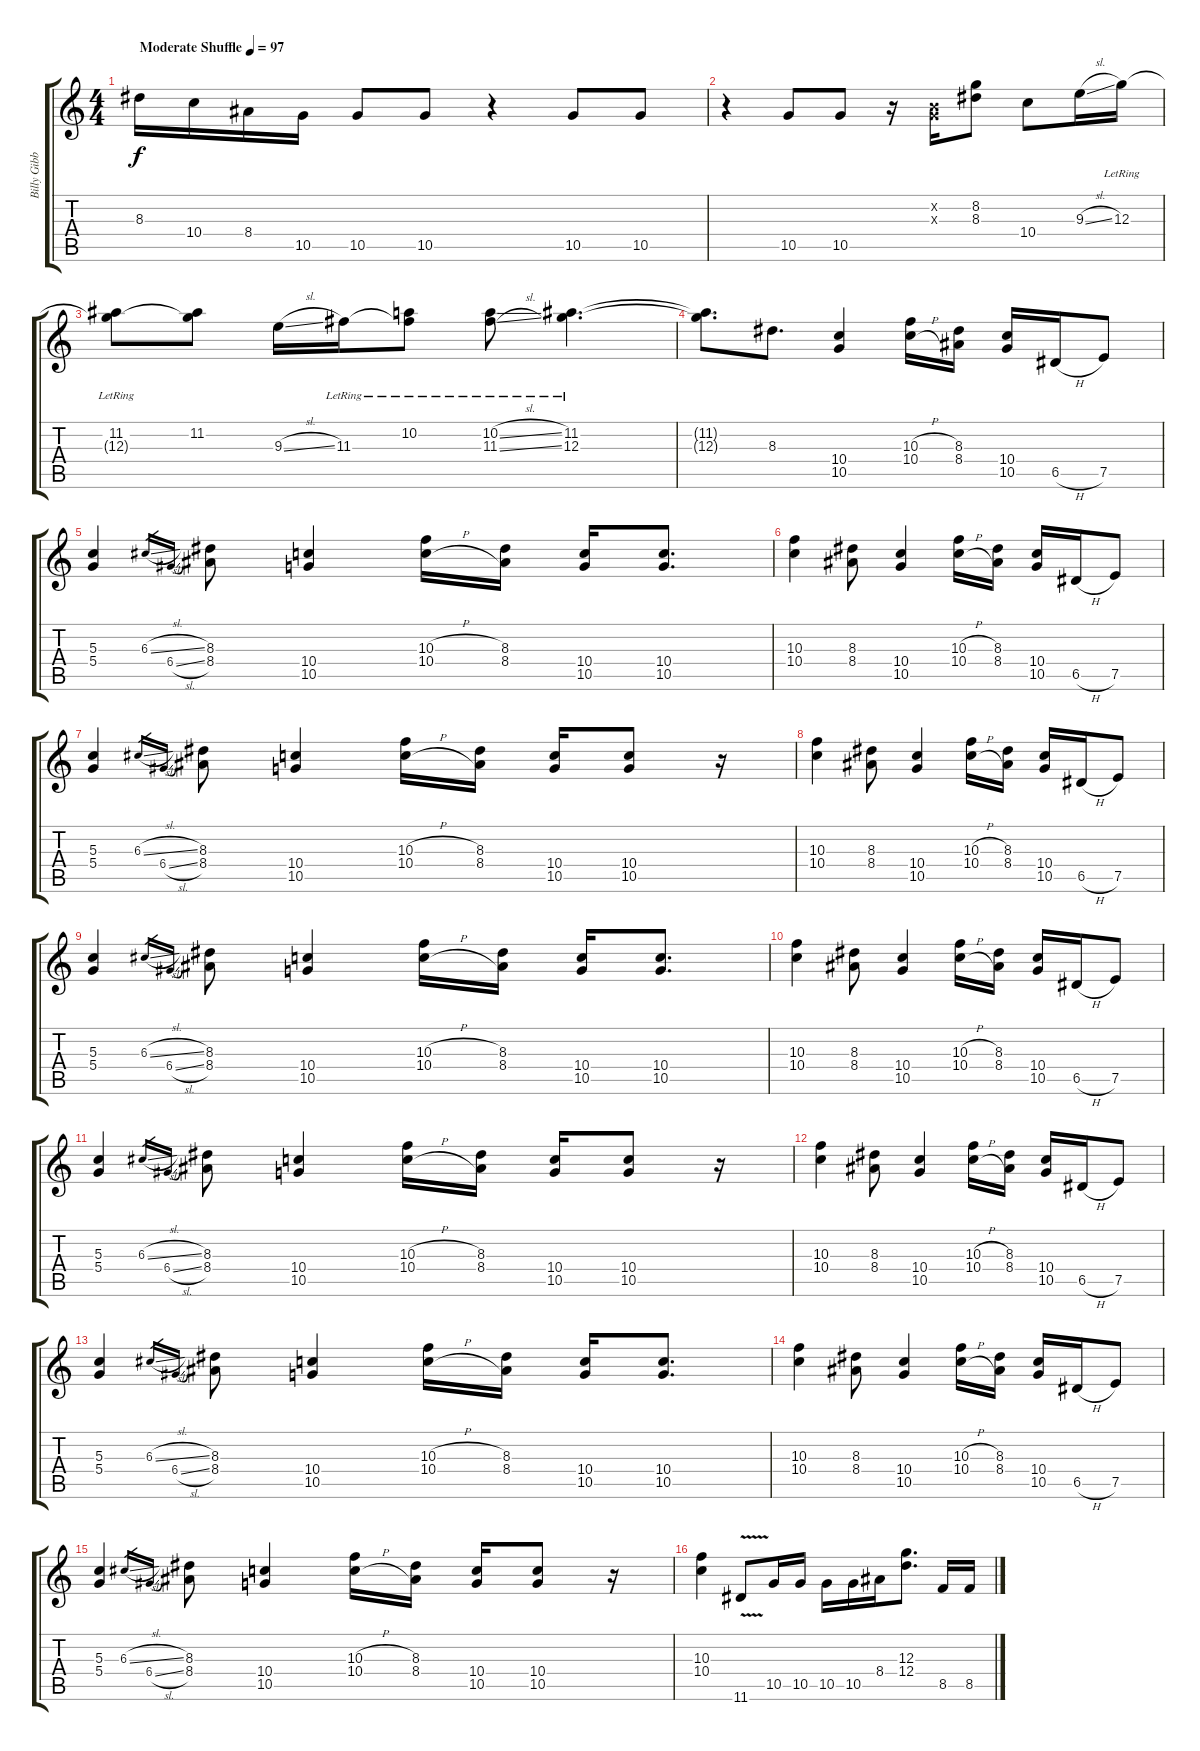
\track ("Billy Gibbons Guitar" "Billy Gibb") {instrument overdrivenguitar}
\staff {score tabs}
\tuning (E4 B3 G3 D3 A2 E2) {hide}
\ts (4 4)
\tempo (97 "Moderate Shuffle")
\clef g2
\ks c
8.3.16{dy f instrument overdrivenguitar} 10.4.16 8.4.16 10.5.16 10.5.8 10.5.8 r.4 10.5.8 10.5.8 |
r.4 10.5.8 10.5.8 r.16 (0.2{x} 0.3{x}).16 (8.2 8.3).8 10.4.8 9.3{sl}.16 12.3{lr}.16 |
(11.2{lr} 12.3{t}).8 (11.2 12.3{t}).8 9.3{sl}.16 11.3{lr}.16 (10.2{lr} 11.3{t}).8 (10.2{sl lr} 11.3{sl lr}).8 (11.2{lr} 12.3{lr}).4{d} |
(11.2{t} 12.3{t}).8{d} 8.3.8{d} (10.4 10.5).4 (10.3{h} 10.4{h}).16 (8.3 8.4).16 (10.4 10.5).16 6.5{h}.16 7.5.8 |
(5.3 5.4).4 6.3{sl}.16{gr} 6.4{sl}.16{gr} (8.3 8.4).8 (10.4 10.5).4 (10.3{h} 10.4{h}).16 (8.3 8.4).16 (10.4 10.5).16 (10.4 10.5).8{d} |
(10.3 10.4).4 (8.3 8.4).8 (10.4 10.5).4 (10.3{h} 10.4{h}).16 (8.3 8.4).16 (10.4 10.5).16 6.5{h}.16 7.5.8 |
(5.3 5.4).4 6.3{sl}.16{gr} 6.4{sl}.16{gr} (8.3 8.4).8 (10.4 10.5).4 (10.3{h} 10.4{h}).16 (8.3 8.4).16 (10.4 10.5).16 (10.4 10.5).8 r.16 |
(10.3 10.4).4 (8.3 8.4).8 (10.4 10.5).4 (10.3{h} 10.4{h}).16 (8.3 8.4).16 (10.4 10.5).16 6.5{h}.16 7.5.8 |
(5.3 5.4).4 6.3{sl}.16{gr} 6.4{sl}.16{gr} (8.3 8.4).8 (10.4 10.5).4 (10.3{h} 10.4{h}).16 (8.3 8.4).16 (10.4 10.5).16 (10.4 10.5).8{d} |
(10.3 10.4).4 (8.3 8.4).8 (10.4 10.5).4 (10.3{h} 10.4{h}).16 (8.3 8.4).16 (10.4 10.5).16 6.5{h}.16 7.5.8 |
(5.3 5.4).4 6.3{sl}.16{gr} 6.4{sl}.16{gr} (8.3 8.4).8 (10.4 10.5).4 (10.3{h} 10.4{h}).16 (8.3 8.4).16 (10.4 10.5).16 (10.4 10.5).8 r.16 |
(10.3 10.4).4 (8.3 8.4).8 (10.4 10.5).4 (10.3{h} 10.4{h}).16 (8.3 8.4).16 (10.4 10.5).16 6.5{h}.16 7.5.8 |
(5.3 5.4).4 6.3{sl}.16{gr} 6.4{sl}.16{gr} (8.3 8.4).8 (10.4 10.5).4 (10.3{h} 10.4{h}).16 (8.3 8.4).16 (10.4 10.5).16 (10.4 10.5).8{d} |
(10.3 10.4).4 (8.3 8.4).8 (10.4 10.5).4 (10.3{h} 10.4{h}).16 (8.3 8.4).16 (10.4 10.5).16 6.5{h}.16 7.5.8 |
(5.3 5.4).4 6.3{sl}.16{gr} 6.4{sl}.16{gr} (8.3 8.4).8 (10.4 10.5).4 (10.3{h} 10.4{h}).16 (8.3 8.4).16 (10.4 10.5).16 (10.4 10.5).8 r.16 |
(10.3 10.4).4 11.6{v}.8 10.5.16 10.5.16 10.5.16 10.5.16 8.4.16 (12.3 12.4).8{d} 8.5.16 8.5.16
